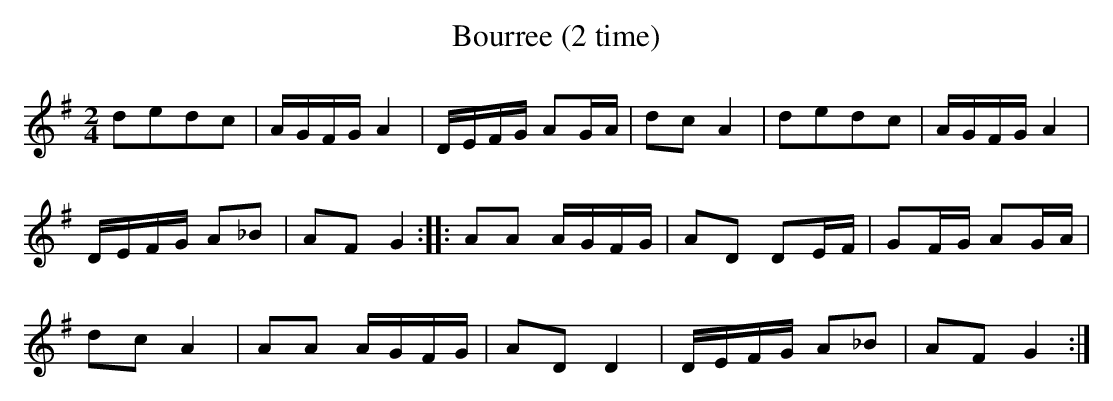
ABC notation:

X:1
T:Bourree (2 time)
L:1/8
M:2/4
K:G major
dedc | A/G/F/G/ A2 | D/E/F/G/ AG/A/ | dcA2 | dedc | A/G/F/G/A2 |
D/E/F/G/ A_B | AFG2 :: AA A/G/F/G/ | AD  DE/F/ | GF/G/ AG/A/ |
dc A2 | AA A/G/F/G/ | AD D2 | D/E/F/G/ A_B | AFG2 :|
